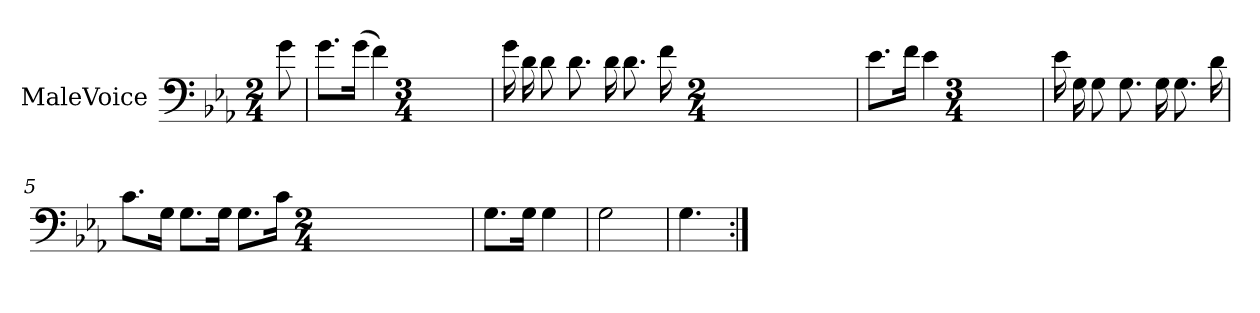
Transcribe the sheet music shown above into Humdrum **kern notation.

**kern
*part1
*staff1
*I"MaleVoice
*clefF4
*k[b-e-a-]
*M2/4
*MM63
=
8g
=1
8.g\L
(16g\Jk
4f)
*M3/4
=2
16g
16d
8d
8.d
16d
8.d
16f
*M2/4
=3
8.e-\L
16f\Jk
4e-
*M3/4
=4
16e-
16G
8G
8.G
16G
8.G
16d
=5
8.c\L
16G\Jk
8.G\L
16G\Jk
8.G\L
16c\Jk
*M2/4
=6
8.G\L
16G\Jk
4G
=7
2G
=8
4.G
=:|!
*-
